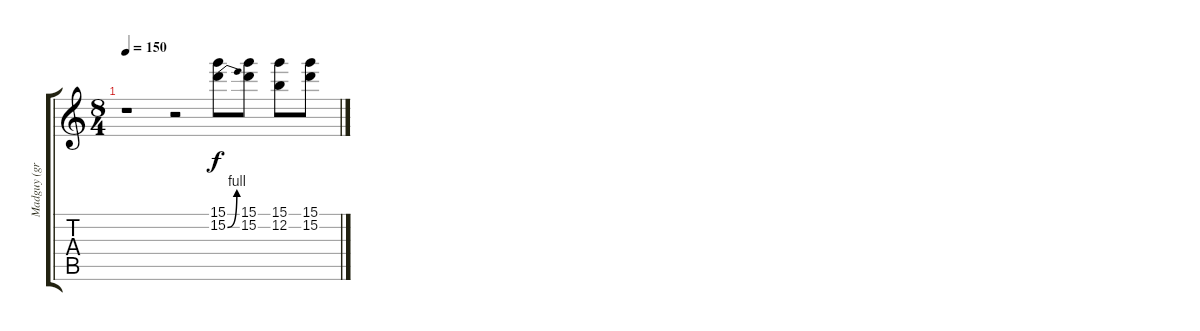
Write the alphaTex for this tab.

\track ("Madguy (gratte sèche)" "Madguy (gr") {instrument acousticguitarsteel}
\staff {score tabs}
\tuning (E4 B3 G3 D3 A2 E2) {hide}
\ts (8 4)
\tempo 150
\clef g2
\ks c
r.1{dy f} r.2 (15.1 15.2{be (bend 0 0 60 4)}).8 (15.1 15.2).8 (15.1 12.2).8 (15.1 15.2).8
